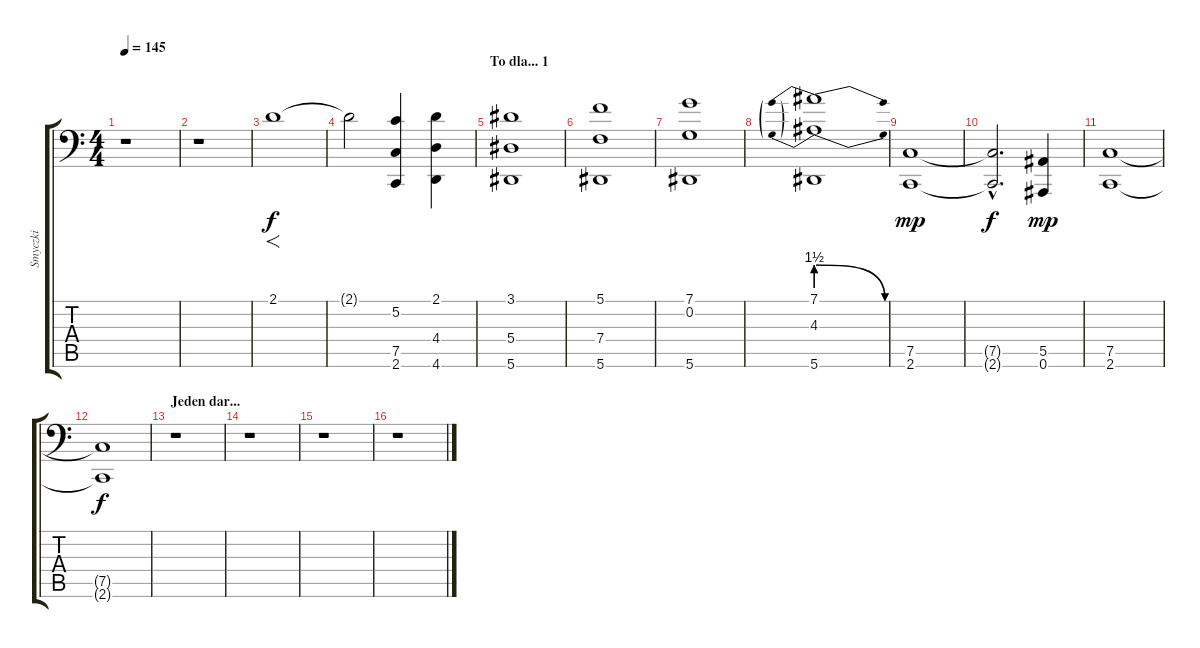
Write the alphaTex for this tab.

\track ("Smyczki" "Smyczki") {instrument stringensemble2}
\staff {score tabs}
\tuning (C4 G3 Eb3 Bb2 F2 Bb1) {hide}
\ts (4 4)
\tempo 145
\clef f4
\ks c
r.1{dy f} |
r.1 |
2.1.1{f volume 13} |
2.1{t}.2 (5.2 7.5 2.6).4{volume 16} (2.1 4.4 4.6).4 |
\section ("" "To dla... 1")
(3.1 5.4 5.6).1 |
(5.1 7.4 5.6).1 |
(7.1 0.2 5.6).1 |
(7.1{be (prebendrelease 0 6 60 0)} 4.3{be (prebendrelease 0 6 60 0)} 5.6).1 |
(7.5 2.6).1{dy mp} |
(7.5{hac t} 2.6{hac t}).2{d dy f} (5.5 0.6).4{dy mp} |
(7.5 2.6).1 |
(7.5{t} 2.6{t}).1{dy f} |
\section ("" "Jeden dar...")
r.1 |
r.1 |
r.1 |
r.1
